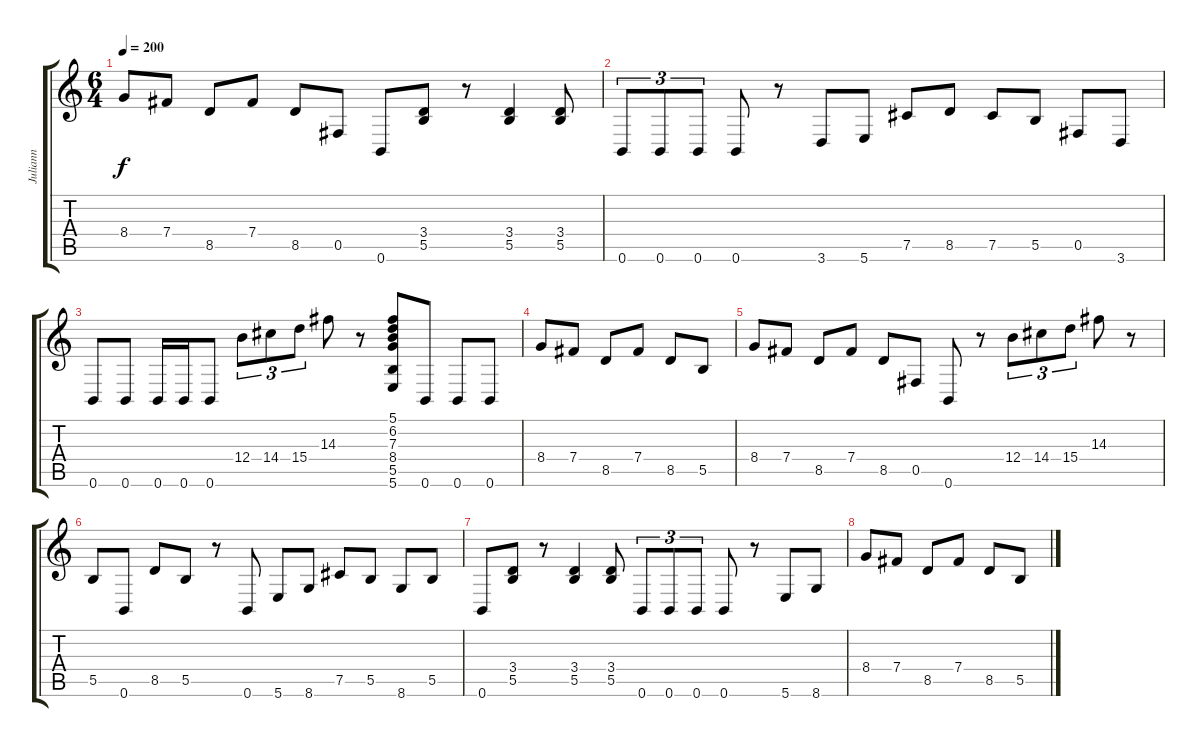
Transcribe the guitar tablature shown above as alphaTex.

\track ("Juliann" "Juliann") {instrument overdrivenguitar}
\staff {score tabs}
\tuning (Db4 Ab3 E3 B2 Gb2 B1) {hide}
\ts (6 4)
\tempo 200
\clef g2
\ks c
8.4.8{dy f} 7.4.8 8.5.8 7.4.8 8.5.8 0.5.8 0.6.8 (3.4 5.5).8 r.8 (3.4 5.5).4 (3.4 5.5).8 |
0.6.8{tu (3 2)} 0.6.8{tu (3 2)} 0.6.8{tu (3 2)} 0.6.8 r.8 3.6.8 5.6.8 7.5.8 8.5.8 7.5.8 5.5.8 0.5.8 3.6.8 |
0.6.8 0.6.8 0.6.16 0.6.16 0.6.8 12.4.8{tu (3 2)} 14.4.8{tu (3 2)} 15.4.8{tu (3 2)} 14.3.8 r.8 (5.1 6.2 7.3 8.4 5.5 5.6).8 0.6.8 0.6.8 0.6.8 |
8.4.8 7.4.8 8.5.8 7.4.8 8.5.8 5.5.8 |
8.4.8 7.4.8 8.5.8 7.4.8 8.5.8 0.5.8 0.6.8 r.8 12.4.8{tu (3 2)} 14.4.8{tu (3 2)} 15.4.8{tu (3 2)} 14.3.8 r.8 |
5.5.8 0.6.8 8.5.8 5.5.8 r.8 0.6.8 5.6.8 8.6.8 7.5.8 5.5.8 8.6.8 5.5.8 |
0.6.8 (3.4 5.5).8 r.8 (3.4 5.5).4 (3.4 5.5).8 0.6.8{tu (3 2)} 0.6.8{tu (3 2)} 0.6.8{tu (3 2)} 0.6.8 r.8 5.6.8 8.6.8 |
8.4.8 7.4.8 8.5.8 7.4.8 8.5.8 5.5.8
